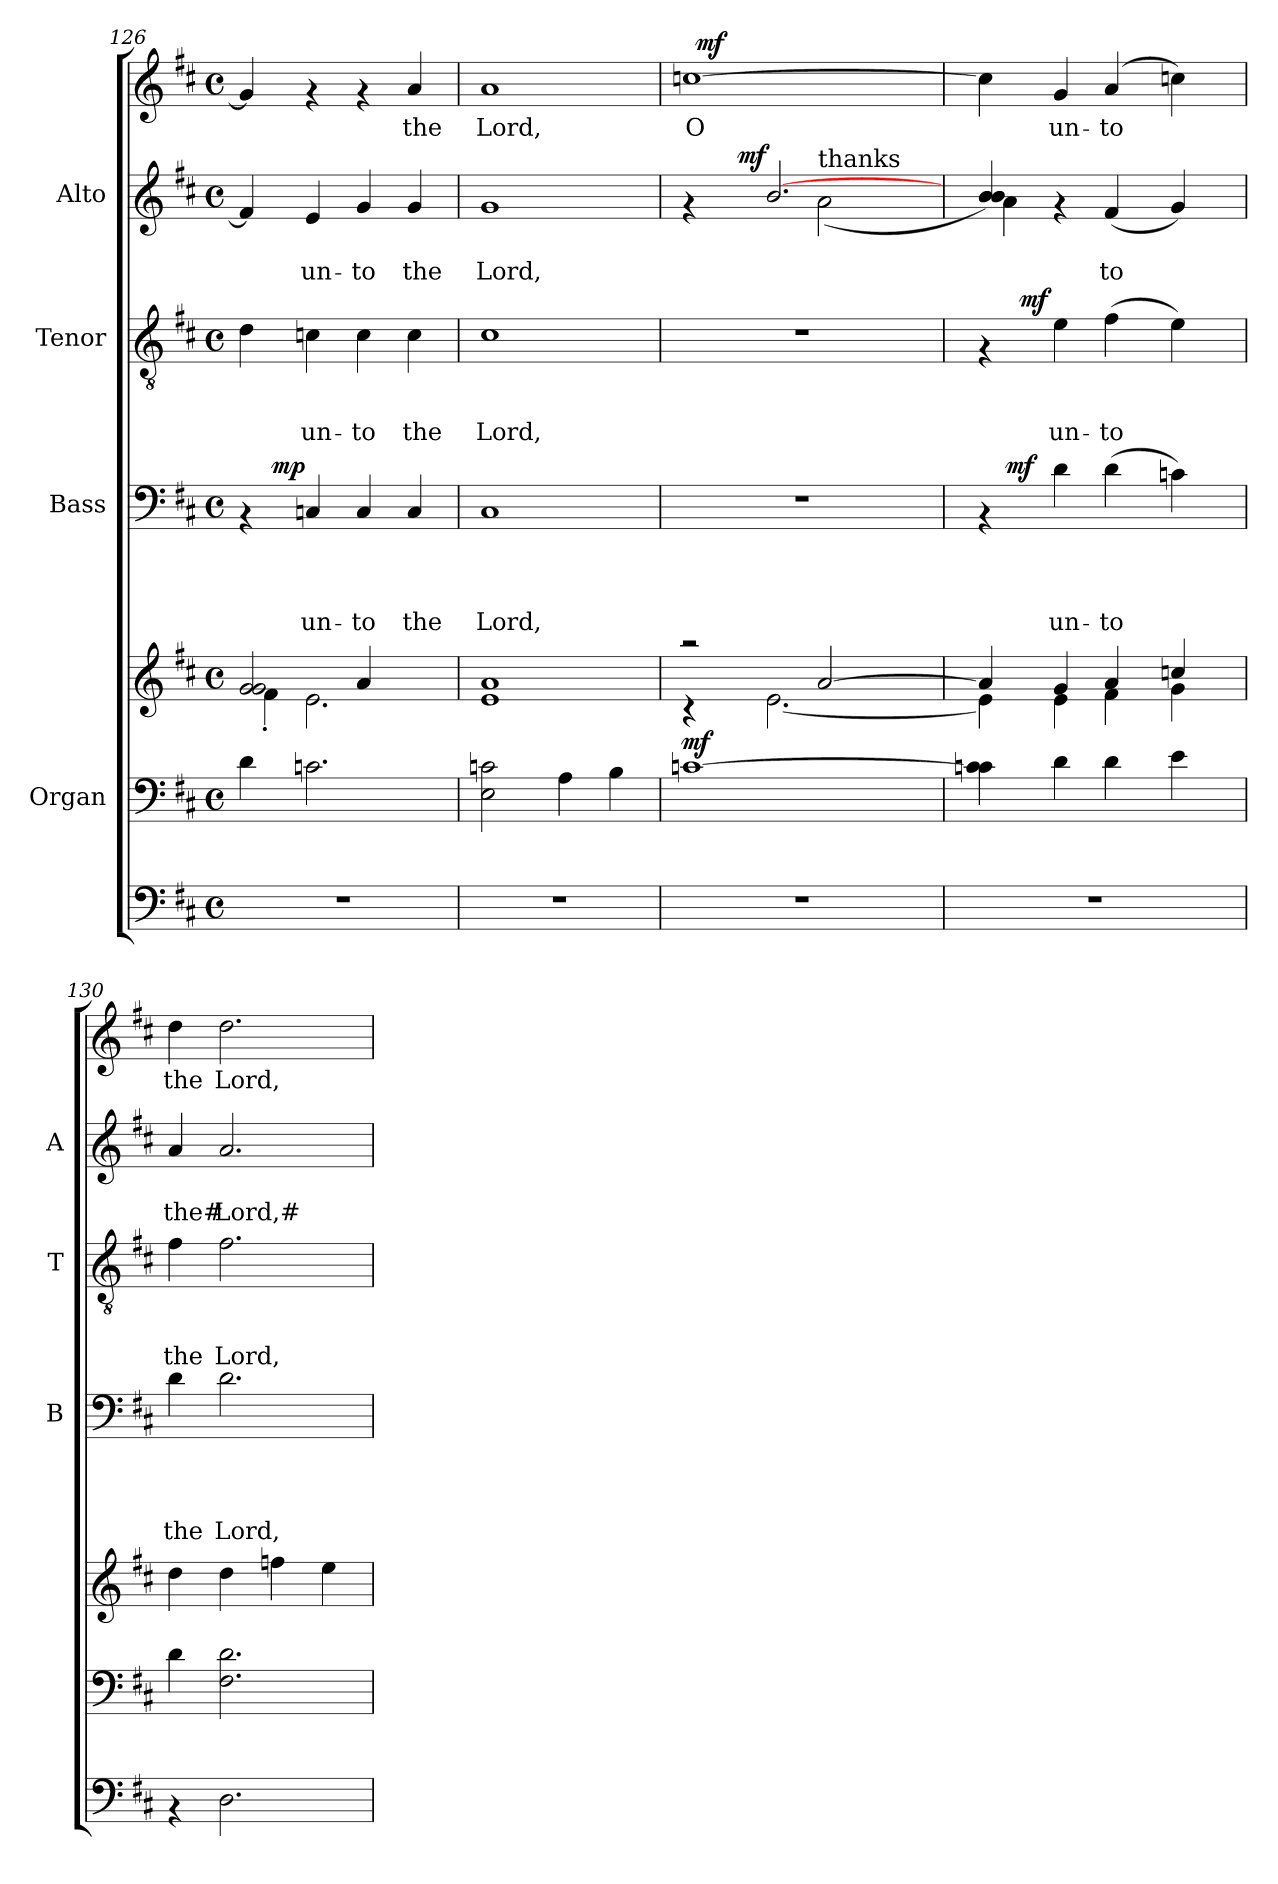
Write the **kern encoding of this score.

**kern	**kern	**kern	**dynam	**kern	**text	**text	**text	**text	**dynam	**kern	**text	**text	**text	**dynam	**kern	**text	**text	**dynam	**kern	**text	**dynam
*part6	*part5	*part5	*part5	*part4	*part4	*part4	*part4	*part4	*part4	*part3	*part3	*part3	*part3	*part3	*part2	*part2	*part2	*part2	*part1	*part1	*part1
*staff7	*staff6	*staff5	*staff5/6	*staff4	*staff4	*staff4	*staff4	*staff4	*staff4	*staff3	*staff3	*staff3	*staff3	*staff3	*staff2	*staff2	*staff2	*staff2	*staff1	*staff1	*staff1
*	*I"Organ	*	*	*I"Bass	*	*	*	*	*	*I"Tenor	*	*	*	*	*I"Alto	*	*	*	*	*	*
*	*	*	*	*I'B	*	*	*	*	*	*I'T	*	*	*	*	*I'A	*	*	*	*	*	*
*clefF4	*clefF4	*clefG2	*	*clefF4	*	*	*	*	*	*clefGv2	*	*	*	*	*clefG2	*	*	*	*clefG2	*	*
*k[f#c#]	*k[f#c#]	*k[f#c#]	*	*k[f#c#]	*	*	*	*	*	*k[f#c#]	*	*	*	*	*k[f#c#]	*	*	*	*k[f#c#]	*	*
*D:	*D:	*D:	*	*D:	*	*	*	*	*	*D:	*	*	*	*	*D:	*	*	*	*D:	*	*
*M4/4	*M4/4	*M4/4	*	*M4/4	*	*	*	*	*	*M4/4	*	*	*	*	*M4/4	*	*	*	*M4/4	*	*
*met(c)	*met(c)	*met(c)	*	*met(c)	*	*	*	*	*	*met(c)	*	*	*	*	*met(c)	*	*	*	*met(c)	*	*
=126	=126	=126	=126	=126	=126	=126	=126	=126	=126	=126	=126	=126	=126	=126	=126	=126	=126	=126	=126	=126	=126
*	*	*^	*	*^	*	*	*	*	*	*	*	*	*	*	*	*	*	*	*	*	*
1r	4d\	2g/ 2g/	4f#'<\	.	4rAA	8ryy	.	.	.	.	.	4d\	.	.	.	.	4f#/]	.	.	.	4g/]	.	.
!	!	!	!	!	!	!	!	!	!	!	!LO:DY:a	!	!	!	!	!	!	!	!	!	!	!	!
.	.	.	.	.	.	2..ryy	.	.	.	.	mp	.	.	.	.	.	.	.	.	.	.	.	.
!	!	!	!	!	!	!	!	!	!	!LO:LY:b	!	!	!	!	!LO:LY:b	!	!	!	!LO:LY:b	!	!	!	!
.	2.cn\	.	2.e\	.	4Cn/	.	.	.	.	un-	.	4cn\	.	.	un-	.	4e/	.	un-	.	4rf	.	.
!	!	!	!	!	!	!	!	!	!	!LO:LY:b	!	!	!	!	!LO:LY:b	!	!	!	!LO:LY:b	!	!	!	!
.	.	4a/	.	.	4C/	.	.	.	.	-to	.	4c\	.	.	-to	.	4g/	.	-to	.	4rf	.	.
!	!	!	!	!	!	!	!	!	!	!LO:LY:b	!	!	!	!	!LO:LY:b	!	!	!	!LO:LY:b	!	!	!LO:LY:b	!
.	.	4ryy	.	.	4C/	.	.	.	.	the	.	4c\	.	.	the	.	4g/	.	the	.	4a/	the	.
*	*	*v	*v	*	*	*	*	*	*	*	*	*	*	*	*	*	*	*	*	*	*	*	*
=127	=127	=127	=127	=127	=127	=127	=127	=127	=127	=127	=127	=127	=127	=127	=127	=127	=127	=127	=127	=127	=127	=127
!	!	!	!	!	!	!	!	!	!LO:LY:b	!	!	!	!	!LO:LY:b	!	!	!	!LO:LY:b	!	!	!LO:LY:b	!
*	*	*	*	*v	*v	*	*	*	*	*	*	*	*	*	*	*	*	*	*	*	*	*
1r	2E\ 2cn\	1e 1a	.	1C#	.	.	.	Lord,	.	1c#	.	.	Lord,	.	1g	.	Lord,	.	1a	Lord,	.
.	4A\	.	.	.	.	.	.	.	.	.	.	.	.	.	.	.	.	.	.	.	.
.	4B\	.	.	.	.	.	.	.	.	.	.	.	.	.	.	.	.	.	.	.	.
=128	=128	=128	=128	=128	=128	=128	=128	=128	=128	=128	=128	=128	=128	=128	=128	=128	=128	=128	=128	=128	=128
*	*	*^	*	*	*	*	*	*	*	*	*	*	*	*	*^	*	*	*	*	*	*
*	*	*	*	*	*	*	*	*	*	*	*	*	*	*	*	*	*^	*	*	*	*	*	*
!	!	!	!	!LO:DY:a=2	!	!	!	!	!	!	!	!	!	!	!	!	!	!	!	!	!	!	!LO:LY:b	!
*	*	*	*	*	*	*	*	*	*	*	*	*	*	*	*	*	*	*	*	*	*	*^	*	*
1r	[>1cn	2raa	4rc	mf	1r	.	.	.	.	.	1r	.	.	.	.	8ryy	4rf	4ryy	.	.	.	[>1ccn	32ryy	O	.
!	!	!	!	!	!	!	!	!	!	!	!	!	!	!	!	!	!	!	!	!	!	!	!	!	!LO:DY:a
.	.	.	.	.	.	.	.	.	.	.	.	.	.	.	.	.	.	.	.	.	.	.	2ryy	.	mf
.	.	.	.	.	.	.	.	.	.	.	.	.	.	.	.	32ryy	.	.	.	.	.	.	.	.	.
!	!	!	!	!	!	!	!	!	!	!	!	!	!	!	!	!	!	!	!	!	!LO:DY:a	!	!	!	!
.	.	.	.	.	.	.	.	.	.	.	.	.	.	.	.	2ryy	.	.	.	.	mf	.	.	.	.
.	.	.	[<2.e\	.	.	.	.	.	.	.	.	.	.	.	.	.	4ryy	[>2.b/	.	.	.	.	.	.	.
!	!	!	!	!	!	!	!	!	!	!	!	!	!	!	!	!	!LO:TX:a:t=thanks	!	!	!	!	!	!	!	!
.	.	[>2a/	.	.	.	.	.	.	.	.	.	.	.	.	.	.	(<2a\	.	.	.	.	.	.	.	.
.	.	.	.	.	.	.	.	.	.	.	.	.	.	.	.	.	.	.	.	.	.	.	4...ryy	.	.
.	.	.	.	.	.	.	.	.	.	.	.	.	.	.	.	4ryy	.	.	.	.	.	.	.	.	.
.	.	.	.	.	.	.	.	.	.	.	.	.	.	.	.	16.ryy	.	.	.	.	.	.	.	.	.
*	*	*	*	*	*	*	*	*	*	*	*	*	*	*	*	*	*v	*v	*	*	*	*	*	*	*
*	*	*	*	*	*	*	*	*	*	*	*	*	*	*	*	*	*	*	*	*	*v	*v	*	*
=129	=129	=129	=129	=129	=129	=129	=129	=129	=129	=129	=129	=129	=129	=129	=129	=129	=129	=129	=129	=129	=129	=129	=129
*	*	*	*	*	*^	*	*	*	*	*	*^	*	*	*	*	*	*	*	*	*	*	*	*
1r	4c\] 4c\	4a/]	4e\]	.	4rAA	16.ryy	.	.	.	.	.	4rF	8ryy	.	.	.	.	4b/ 4b/)	4a\	.	.	.	4cc\]	.	.
!	!	!	!	!	!	!	!	!	!	!	!LO:DY:a	!	!	!	!	!	!	!	!	!	!	!	!	!	!
.	.	.	.	.	.	2ryy	.	.	.	.	mf	.	.	.	.	.	.	.	.	.	.	.	.	.	.
!	!	!	!	!	!	!	!	!	!	!	!	!	!	!	!	!	!LO:DY:a	!	!	!	!	!	!	!	!
.	.	.	.	.	.	.	.	.	.	.	.	.	2..ryy	.	.	.	mf	.	.	.	.	.	.	.	.
!	!	!	!	!	!	!	!	!	!	!LO:LY:b	!	!	!	!	!	!LO:LY:b	!	!	!	!	!	!	!	!LO:LY:b	!
.	4d\	4g/	4e\	.	4d\	.	.	.	.	un-	.	4e\	.	.	.	un-	.	4rf	2.ryy	.	.	.	4g/	un-	.
!	!	!	!	!	!	!	!	!	!	!LO:LY:b	!	!	!	!	!	!LO:LY:b	!	!	!	!	!LO:LY:b	!	!	!LO:LY:b	!
.	4d\	4a/	4f#\	.	(>4d\	.	.	.	.	-to	.	(>4f#\	.	.	.	-to	.	(>4f#/	.	.	to	.	(>4a/	-to	.
.	.	.	.	.	.	4ryy	.	.	.	.	.	.	.	.	.	.	.	.	.	.	.	.	.	.	.
.	4e\	4ccn/	4g\	.	4cn\)	.	.	.	.	.	.	4e\)	.	.	.	.	.	4g/)	.	.	.	.	4ccn\)	.	.
.	.	.	.	.	.	8ryy	.	.	.	.	.	.	.	.	.	.	.	.	.	.	.	.	.	.	.
.	.	.	.	.	.	32ryy	.	.	.	.	.	.	.	.	.	.	.	.	.	.	.	.	.	.	.
=130	=130	=130	=130	=130	=130	=130	=130	=130	=130	=130	=130	=130	=130	=130	=130	=130	=130	=130	=130	=130	=130	=130	=130	=130	=130
!	!	!	!	!	!	!	!	!	!	!LO:LY:b	!	!	!	!	!	!LO:LY:b	!	!	!	!	!LO:LY:b	!	!	!LO:LY:b	!
*	*	*v	*v	*	*	*	*	*	*	*	*	*v	*v	*	*	*	*	*v	*v	*	*	*	*	*	*
*	*	*	*	*v	*v	*	*	*	*	*	*	*	*	*	*	*	*	*	*	*	*	*
4rAA	4d\	4dd\	.	4d\	.	.	.	the	.	4f#\	.	.	the	.	4a/	.	the#	.	4dd\	the	.
!	!	!	!	!	!	!	!	!LO:LY:b	!	!	!	!	!LO:LY:b	!	!	!	!LO:LY:b	!	!	!LO:LY:b	!
2.D\	2.F#\ 2.d\	4dd\	.	2.d\	.	.	.	Lord,	.	2.f#\	.	.	Lord,	.	2.a/	.	Lord,#	.	2.dd\	Lord,	.
.	.	4ffn\	.	.	.	.	.	.	.	.	.	.	.	.	.	.	.	.	.	.	.
.	.	4ee\	.	.	.	.	.	.	.	.	.	.	.	.	.	.	.	.	.	.	.
=	=	=	=	=	=	=	=	=	=	=	=	=	=	=	=	=	=	=	=	=	=
*-	*-	*-	*-	*-	*-	*-	*-	*-	*-	*-	*-	*-	*-	*-	*-	*-	*-	*-	*-	*-	*-
